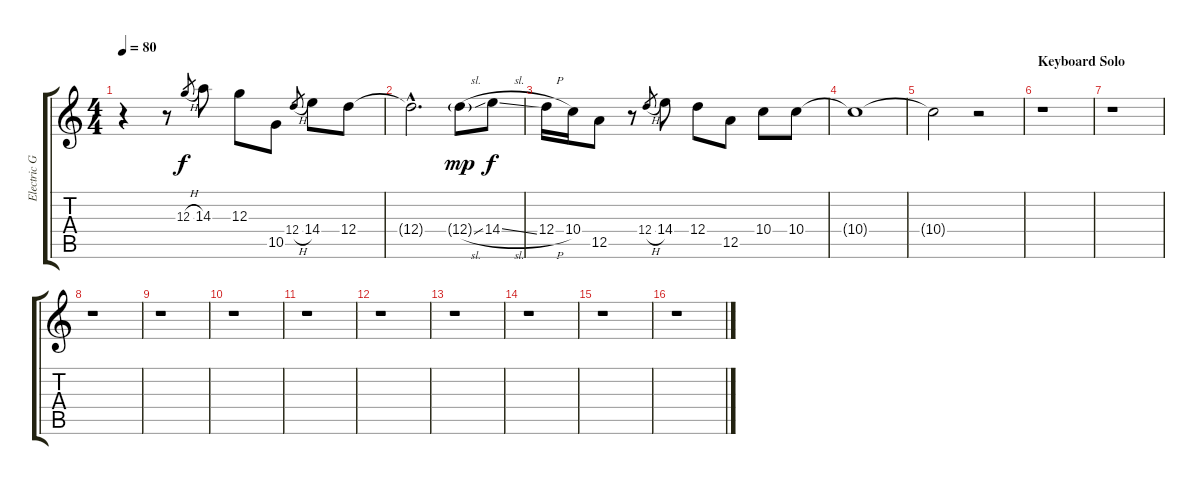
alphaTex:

\track ("Electric Guitar-Carlos" "Electric G") {instrument overdrivenguitar}
\staff {score tabs}
\tuning (E4 B3 G3 D3 A2 E2) {hide}
\ts (4 4)
\tempo 80
\clef g2
\ks c
r.4{dy f} r.8 12.3{h}.8{gr} 14.3.8 12.3.8 10.5.8 12.4{h}.8{gr} 14.4.8 12.4.8 |
12.4{hac t}.2{d} 12.4{sl g}.8{dy mp} 14.4{sl}.8{dy f} |
12.4{h}.16 10.4.16 12.5.8 r.8 12.4{h}.8{gr} 14.4.8 12.4.8 12.5.8 10.4.8 10.4.8 |
10.4{t}.1 |
10.4{t}.2 r.2 |
\section ("" "Keyboard Solo")
r.1 |
r.1 |
r.1 |
r.1 |
r.1 |
r.1 |
r.1 |
r.1 |
r.1 |
r.1 |
r.1
